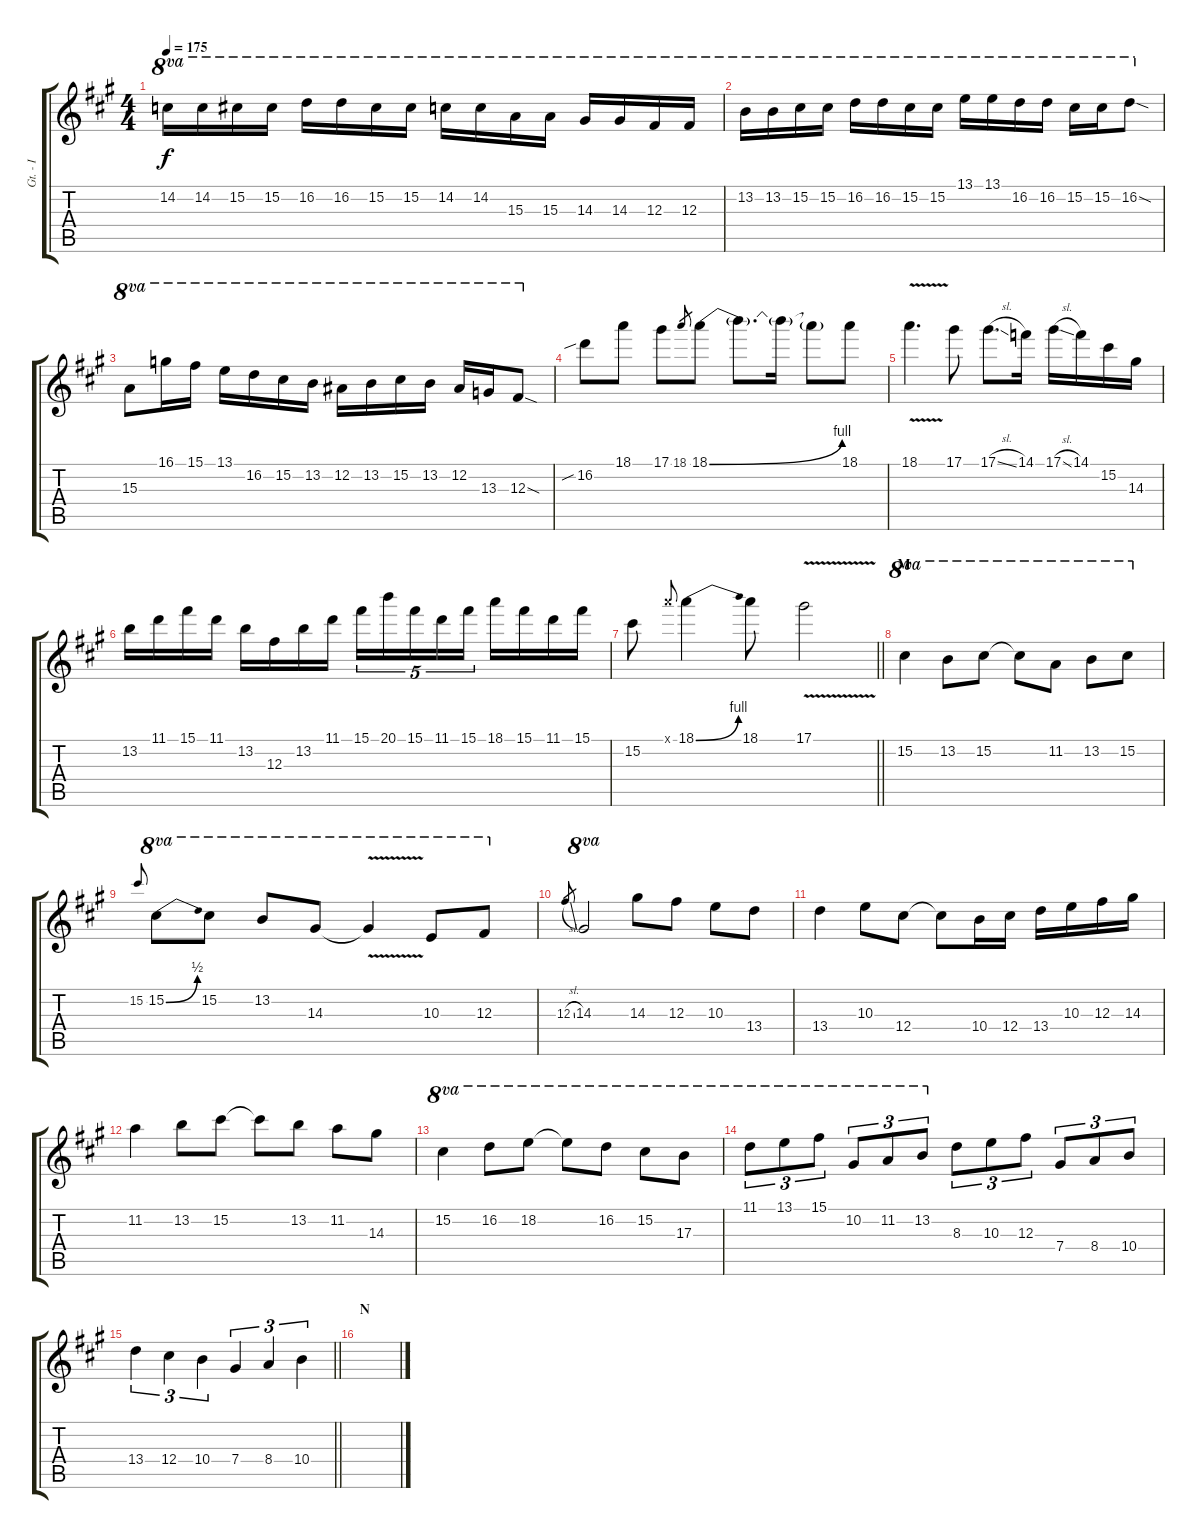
\track ("Gt. - I" "Gt. - I") {instrument distortionguitar}
\staff {score tabs}
\tuning (Eb4 Bb3 Gb3 Db3 Ab2 Db2) {hide}
\ts (4 4)
\tempo 175
\clef g2
\ks f#minor
14.2.16{ot 8va dy f} 14.2.16{ot 8va} 15.2.16{ot 8va} 15.2.16{ot 8va} 16.2.16{ot 8va} 16.2.16{ot 8va} 15.2.16{ot 8va} 15.2.16{ot 8va} 14.2.16{ot 8va} 14.2.16{ot 8va} 15.3.16{ot 8va} 15.3.16{ot 8va} 14.3.16{ot 8va} 14.3.16{ot 8va} 12.3.16{ot 8va} 12.3.16{ot 8va} |
13.2.16{ot 8va} 13.2.16{ot 8va} 15.2.16{ot 8va} 15.2.16{ot 8va} 16.2.16{ot 8va} 16.2.16{ot 8va} 15.2.16{ot 8va} 15.2.16{ot 8va} 13.1.16{ot 8va} 13.1.16{ot 8va} 16.2.16{ot 8va} 16.2.16{ot 8va} 15.2.16{ot 8va} 15.2.16{ot 8va} 16.2{sod}.8{ot 8va} |
15.3.8{ot 8va} 16.1.16{ot 8va} 15.1.16{ot 8va} 13.1.16{ot 8va} 16.2.16{ot 8va} 15.2.16{ot 8va} 13.2.16{ot 8va} 12.2.16{ot 8va} 13.2.16{ot 8va} 15.2.16{ot 8va} 13.2.16{ot 8va} 12.2.16{ot 8va} 13.3.16{ot 8va} 12.3{sod}.8{ot 8va} |
16.2{sib}.8 18.1.8 17.1.8 18.1.8{gr} 18.1{be (bend 0 0 60 4)}.8 18.1{t}.8{d} 18.1{t}.16 18.1{t}.8 18.1.8 |
18.1{v}.4{d} 17.1.8 17.1{sl}.8{d} 14.1.16 17.1{sl}.16 14.1.16 15.2.16 14.3.16 |
13.2.16 11.1.16 15.1.16 11.1.16 13.2.16 12.3.16 13.2.16 11.1.16 15.1.16{tu (5 4)} 20.1.16{tu (5 4)} 15.1.16{tu (5 4)} 11.1.16{tu (5 4)} 15.1.16{tu (5 4)} 18.1.16 15.1.16 11.1.16 15.1.16 |
\barLineRight lightlight
15.2.8 18.1{x}.8{gr onbeat} 18.1{be (bend 0 0 60 4)}.4 18.1.8 17.1{v}.2 |
\section ("" "M")
15.2.4{ot 8va} 13.2.8{ot 8va} 15.2.8{ot 8va} 15.2{t}.8{ot 8va} 11.2.8{ot 8va} 13.2.8{ot 8va} 15.2.8{ot 8va} |
15.2.8{gr onbeat} 15.2{be (bend 0 0 60 2)}.8{ot 8va} 15.2.8{ot 8va} 13.2.8{ot 8va} 14.3.8{ot 8va} 14.3{v t}.4{ot 8va} 10.3.8{ot 8va} 12.3.8{ot 8va} |
12.3{sl}.8{gr} 14.3.2{ot 8va} 14.3.8 12.3.8 10.3.8 13.4.8 |
13.4.4 10.3.8 12.4.8 12.4{t}.8 10.4.16 12.4.16 13.4.16 10.3.16 12.3.16 14.3.16 |
11.2.4 13.2.8 15.2.8 15.2{t}.8 13.2.8 11.2.8 14.3.8 |
15.2.4{ot 8va} 16.2.8{ot 8va} 18.2.8{ot 8va} 18.2{t}.8{ot 8va} 16.2.8{ot 8va} 15.2.8{ot 8va} 17.3.8{ot 8va} |
11.1.8{tu (3 2) ot 8va} 13.1.8{tu (3 2) ot 8va} 15.1.8{tu (3 2) ot 8va} 10.2.8{tu (3 2) ot 8va} 11.2.8{tu (3 2) ot 8va} 13.2.8{tu (3 2) ot 8va} 8.3.8{tu (3 2)} 10.3.8{tu (3 2)} 12.3.8{tu (3 2)} 7.4.8{tu (3 2)} 8.4.8{tu (3 2)} 10.4.8{tu (3 2)} |
\barLineRight lightlight
13.4.4{tu (3 2)} 12.4.4{tu (3 2)} 10.4.4{tu (3 2)} 7.4.4{tu (3 2)} 8.4.4{tu (3 2)} 10.4.4{tu (3 2)} |
\section ("" "N")
